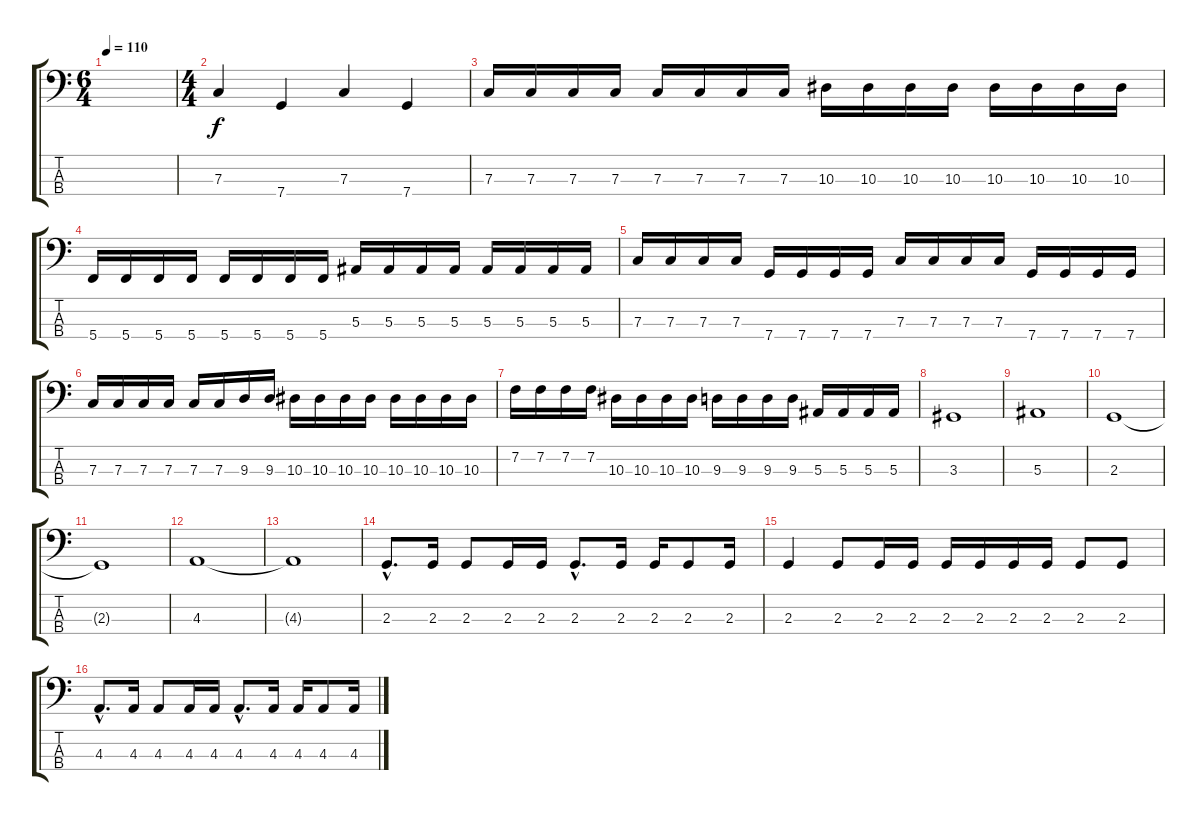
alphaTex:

\track "" {instrument electricbasspick}
\staff {score tabs}
\tuning (Eb2 Bb1 F1 C1) {hide}
\ts (6 4)
\tempo 110
\clef f4
\ks c
|
\ts (4 4)
7.3.4 7.4.4 7.3.4 7.4.4 |
7.3.16 7.3.16 7.3.16 7.3.16 7.3.16 7.3.16 7.3.16 7.3.16 10.3.16 10.3.16 10.3.16 10.3.16 10.3.16 10.3.16 10.3.16 10.3.16 |
5.4.16 5.4.16 5.4.16 5.4.16 5.4.16 5.4.16 5.4.16 5.4.16 5.3.16 5.3.16 5.3.16 5.3.16 5.3.16 5.3.16 5.3.16 5.3.16 |
7.3.16 7.3.16 7.3.16 7.3.16 7.4.16 7.4.16 7.4.16 7.4.16 7.3.16 7.3.16 7.3.16 7.3.16 7.4.16 7.4.16 7.4.16 7.4.16 |
7.3.16 7.3.16 7.3.16 7.3.16 7.3.16 7.3.16 9.3.16 9.3.16 10.3.16 10.3.16 10.3.16 10.3.16 10.3.16 10.3.16 10.3.16 10.3.16 |
7.2.16 7.2.16 7.2.16 7.2.16 10.3.16 10.3.16 10.3.16 10.3.16 9.3.16 9.3.16 9.3.16 9.3.16 5.3.16 5.3.16 5.3.16 5.3.16 |
3.3.1 |
5.3.1 |
2.3.1 |
2.3{t}.1 |
4.3.1 |
4.3{t}.1 |
2.3{hac}.8{d} 2.3.16 2.3.8 2.3.16 2.3.16 2.3{hac}.8{d} 2.3.16 2.3.16 2.3.8 2.3.16 |
2.3.4 2.3.8 2.3.16 2.3.16 2.3.16 2.3.16 2.3.16 2.3.16 2.3.8 2.3.8 |
4.3{hac}.8{d} 4.3.16 4.3.8 4.3.16 4.3.16 4.3{hac}.8{d} 4.3.16 4.3.16 4.3.8 4.3.16
